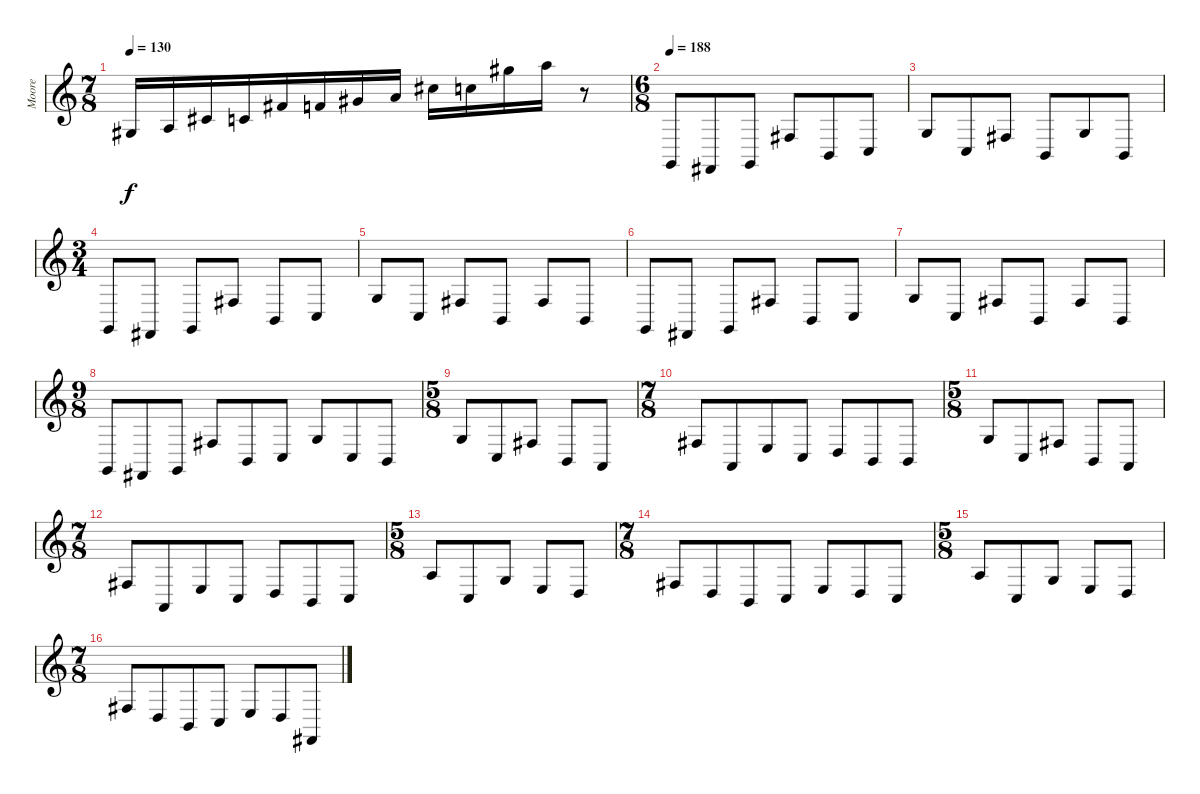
\track ("Moore" "Moore") {instrument rockorgan}
\staff {score}
\tuning (E4 B3 G3 D3 A2 E2) {hide}
\ts (7 8)
\tempo 130
\clef g2
\ks c
16.6.16{dy f} 17.6.16 16.5.16 15.5.16 16.4.16 15.4.16 13.3.16 14.3.16 14.2.16 13.2.16 16.1.16 17.1.16 r.8 |
\ts (6 8)
\tempo 188
3.6.8{instrument lead1square} 2.6.8 3.6.8 4.4.8 2.5.8 3.5.8 |
5.4.8 3.5.8 4.4.8 2.5.8 5.4.8 2.5.8 |
\ts (3 4)
3.6.8 2.6.8 3.6.8 4.4.8 2.5.8 3.5.8 |
5.4.8 3.5.8 4.4.8 2.5.8 4.4.8 2.5.8 |
3.6.8 2.6.8 3.6.8 4.4.8 2.5.8 3.5.8 |
5.4.8 3.5.8 4.4.8 2.5.8 4.4.8 2.5.8 |
\ts (9 8)
3.6.8 2.6.8 3.6.8 4.4.8 2.5.8 3.5.8 5.4.8 3.5.8 2.5.8 |
\ts (5 8)
5.4.8 3.5.8 4.4.8 2.5.8 5.6.8 |
\ts (7 8)
4.4.8 5.6.8 2.4.8 3.5.8 5.5.8 2.5.8 2.5.8 |
\ts (5 8)
5.4.8 3.5.8 4.4.8 2.5.8 5.6.8 |
\ts (7 8)
4.4.8 5.6.8 2.4.8 3.5.8 5.5.8 2.5.8 3.5.8 |
\ts (5 8)
2.3.8 3.5.8 5.4.8 2.4.8 5.5.8 |
\ts (7 8)
4.4.8 5.5.8 2.5.8 3.5.8 2.4.8 5.5.8 3.5.8 |
\ts (5 8)
2.3.8 3.5.8 5.4.8 2.4.8 5.5.8 |
\ts (7 8)
4.4.8 5.5.8 2.5.8 3.5.8 2.4.8 5.5.8 2.6.8
